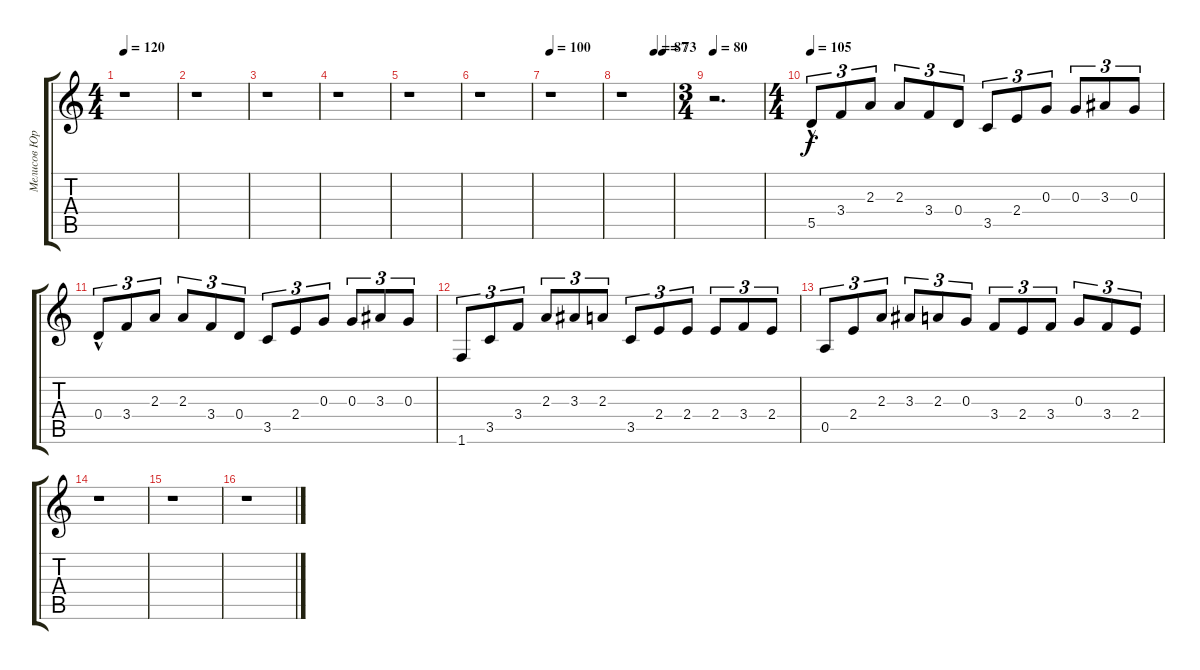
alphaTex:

\track ("Мелисов Юрий" "Мелисов Юр") {instrument electricguitarclean}
\staff {score tabs}
\tuning (E4 B3 G3 D3 A2 E2) {hide}
\ts (4 4)
\tempo 120
\clef g2
\ks c
r.1{dy f} |
r.1 |
r.1 |
r.1 |
r.1 |
r.1 |
\tempo 100
r.1 |
\tempo (87 0.6458333333333334)
\tempo (73 0.8125)
r.1 |
\ts (3 4)
\tempo 60
\tempo 80
r.2{d} |
\ts (4 4)
\tempo 105
5.5{hac}.8{tu (3 2)} 3.4.8{tu (3 2)} 2.3.8{tu (3 2)} 2.3.8{tu (3 2)} 3.4.8{tu (3 2)} 0.4.8{tu (3 2)} 3.5.8{tu (3 2)} 2.4.8{tu (3 2)} 0.3.8{tu (3 2)} 0.3.8{tu (3 2)} 3.3.8{tu (3 2)} 0.3.8{tu (3 2)} |
0.4{hac}.8{tu (3 2)} 3.4.8{tu (3 2)} 2.3.8{tu (3 2)} 2.3.8{tu (3 2)} 3.4.8{tu (3 2)} 0.4.8{tu (3 2)} 3.5.8{tu (3 2)} 2.4.8{tu (3 2)} 0.3.8{tu (3 2)} 0.3.8{tu (3 2)} 3.3.8{tu (3 2)} 0.3.8{tu (3 2)} |
1.6.8{tu (3 2)} 3.5.8{tu (3 2)} 3.4.8{tu (3 2)} 2.3.8{tu (3 2)} 3.3.8{tu (3 2)} 2.3.8{tu (3 2)} 3.5.8{tu (3 2)} 2.4.8{tu (3 2)} 2.4.8{tu (3 2)} 2.4.8{tu (3 2)} 3.4.8{tu (3 2)} 2.4.8{tu (3 2)} |
0.5.8{tu (3 2)} 2.4.8{tu (3 2)} 2.3.8{tu (3 2)} 3.3.8{tu (3 2)} 2.3.8{tu (3 2)} 0.3.8{tu (3 2)} 3.4.8{tu (3 2)} 2.4.8{tu (3 2)} 3.4.8{tu (3 2)} 0.3.8{tu (3 2)} 3.4.8{tu (3 2)} 2.4.8{tu (3 2)} |
r.1 |
r.1 |
r.1
